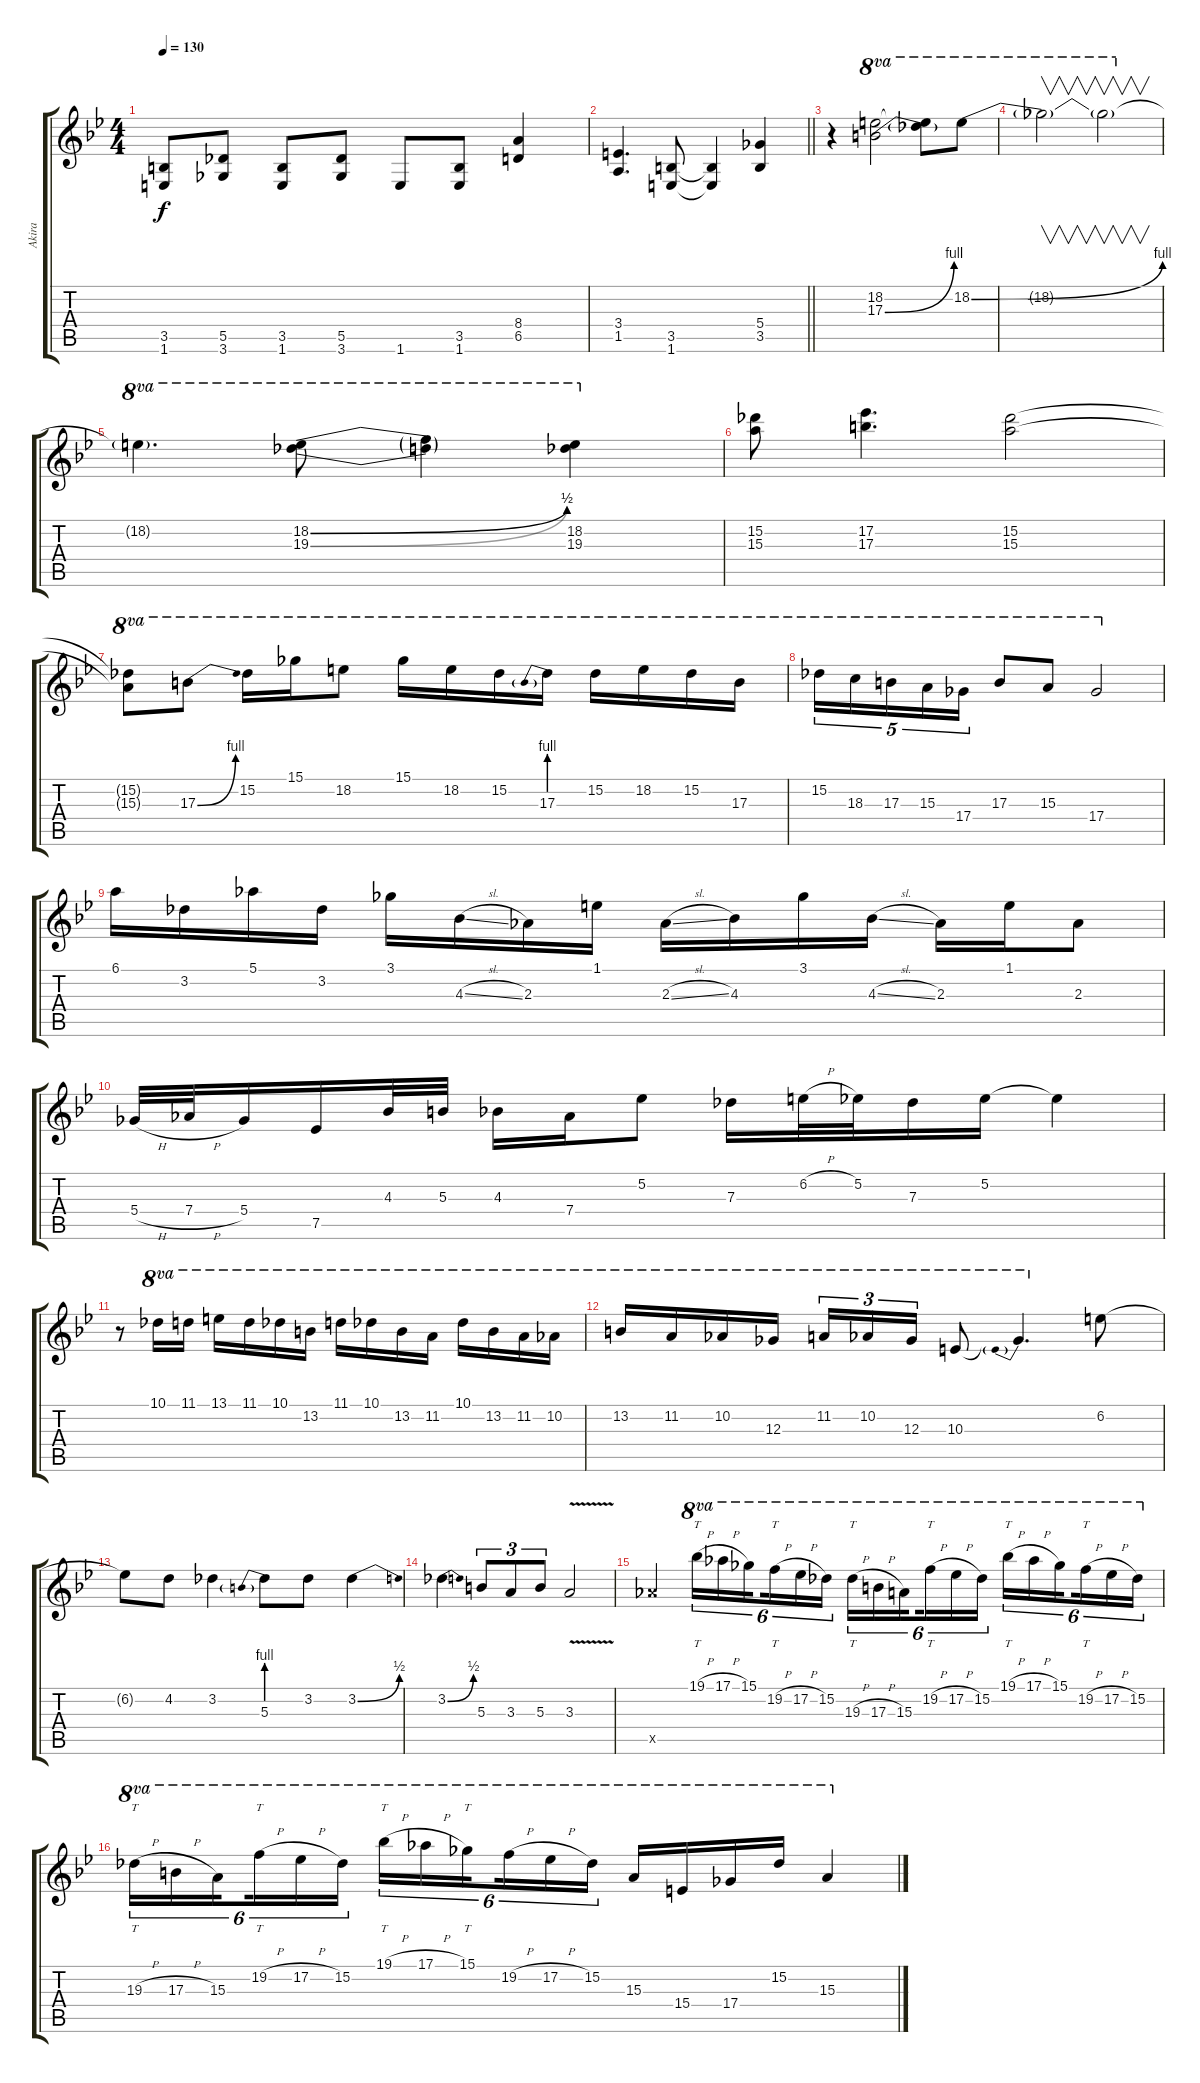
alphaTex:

\track ("Akira" "Akira") {instrument distortionguitar}
\staff {score tabs}
\tuning (Eb4 Bb3 Gb3 Db3 Ab2 Eb2) {hide}
\ts (4 4)
\tempo 130
\clef g2
\ks bb
(3.5 1.6).8{dy f} (5.5 3.6).8 (3.5 1.6).8 (5.5 3.6).8 1.6.8 (3.5 1.6).8 (8.4 6.5).4 |
\barLineRight lightlight
(3.4 1.5).4{d} (3.5 1.6).8 (3.5{t} 1.6{t}).4 (5.4 3.5).4 |
r.4 (18.2 17.3{be (bend 0 0 60 4)}).2{ot 8va} (18.2{t} 17.3{t}).8{ot 8va} 18.2{be (bend 0 0 60 4)}.8{ot 8va} |
18.2{t}.2{v ot 8va} 18.2{t}.2{v ot 8va} |
18.2{t}.4{d ot 8va} (18.2{be (bend 0 0 60 2)} 19.3{be (bend 0 0 60 2)}).8{ot 8va} (18.2{t} 19.3{t}).4{ot 8va} (18.2 19.3).4{ot 8va} |
(15.2 15.3).8 (17.2 17.3).4{d} (15.2 15.3).2 |
(15.2{t} 15.3{t}).8{ot 8va} 17.3{be (bend 0 0 60 4)}.8{ot 8va} 15.2.16{ot 8va} 15.1.16{ot 8va} 18.2.8{ot 8va} 15.1.16{ot 8va} 18.2.16{ot 8va} 15.2.16{ot 8va} 17.3{be (prebend 0 4 60 4)}.16{ot 8va} 15.2.16{ot 8va} 18.2.16{ot 8va} 15.2.16{ot 8va} 17.3.16{ot 8va} |
15.2.16{tu (5 4) ot 8va} 18.3.16{tu (5 4) ot 8va} 17.3.16{tu (5 4) ot 8va} 15.3.16{tu (5 4) ot 8va} 17.4.16{tu (5 4) ot 8va} 17.3.8{ot 8va} 15.3.8{ot 8va} 17.4.2{ot 8va} |
6.1.16 3.2.16 5.1.16 3.2.16 3.1.16 4.3{sl}.16 2.3.16 1.1.16 2.3{sl}.16 4.3.16 3.1.16 4.3{sl}.16 2.3.16 1.1.16 2.3.8 |
5.4{h}.32 7.4{h}.32 5.4.16 7.5.16 4.3.32 5.3.32 4.3.16 7.4.16 5.2.8 7.3.16 6.2{h}.32 5.2.32 7.3.16 5.2.16 5.2{t}.4 |
r.8 10.1.16{ot 8va} 11.1.16{ot 8va} 13.1.16{ot 8va} 11.1.16{ot 8va} 10.1.16{ot 8va} 13.2.16{ot 8va} 11.1.16{ot 8va} 10.1.16{ot 8va} 13.2.16{ot 8va} 11.2.16{ot 8va} 10.1.16{ot 8va} 13.2.16{ot 8va} 11.2.16{ot 8va} 10.2.16{ot 8va} |
13.2.16{ot 8va} 11.2.16{ot 8va} 10.2.16{ot 8va} 12.3.16{ot 8va} 11.2.16{tu (3 2) ot 8va} 10.2.16{tu (3 2) ot 8va} 12.3.16{tu (3 2) ot 8va} 10.3.8{ot 8va} 10.3{be (prebend 0 4 60 4) t}.4{d ot 8va} 6.2.8 |
6.2{t}.8 4.2.8 3.2.4 5.3{be (prebend 0 4 60 4)}.8 3.2.8 3.2{be (bend 0 0 60 2)}.4 |
3.2{be (bend 0 0 60 2)}.4 5.3.8{tu (3 2)} 3.3.8{tu (3 2)} 5.3.8{tu (3 2)} 3.3{v}.2 |
12.5{x}.4 19.1{h}.16{tt tu (6 4) ot 8va} 17.1{h}.16{tu (6 4) ot 8va} 15.1.16{tu (6 4) ot 8va beam splitsecondary} 19.2{h}.16{tt tu (6 4) ot 8va} 17.2{h}.16{tu (6 4) ot 8va} 15.2.16{tu (6 4) ot 8va} 19.3{h}.16{tt tu (6 4) ot 8va} 17.3{h}.16{tu (6 4) ot 8va} 15.3.16{tu (6 4) ot 8va beam splitsecondary} 19.2{h}.16{tt tu (6 4) ot 8va} 17.2{h}.16{tu (6 4) ot 8va} 15.2.16{tu (6 4) ot 8va} 19.1{h}.16{tt tu (6 4) ot 8va} 17.1{h}.16{tu (6 4) ot 8va} 15.1.16{tu (6 4) ot 8va beam splitsecondary} 19.2{h}.16{tt tu (6 4) ot 8va} 17.2{h}.16{tu (6 4) ot 8va} 15.2.16{tu (6 4) ot 8va} |
19.3{h}.16{tt tu (6 4) ot 8va} 17.3{h}.16{tu (6 4) ot 8va} 15.3.16{tu (6 4) ot 8va beam splitsecondary} 19.2{h}.16{tt tu (6 4) ot 8va} 17.2{h}.16{tu (6 4) ot 8va} 15.2.16{tu (6 4) ot 8va} 19.1{h}.16{tt tu (6 4) ot 8va} 17.1{h}.16{tu (6 4) ot 8va} 15.1.16{tt tu (6 4) ot 8va beam splitsecondary} 19.2{h}.16{tu (6 4) ot 8va} 17.2{h}.16{tu (6 4) ot 8va} 15.2.16{tu (6 4) ot 8va} 15.3.16{ot 8va} 15.4.16{ot 8va} 17.4.16{ot 8va} 15.2.16{ot 8va} 15.3.4{ot 8va}
